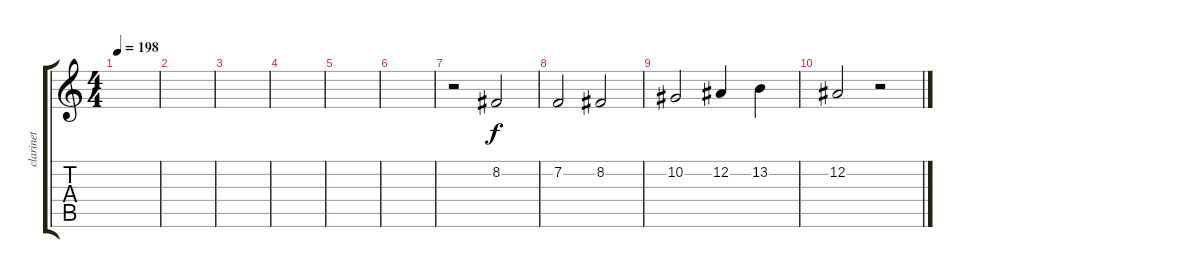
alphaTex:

\track ("clarinet" "clarinet") {instrument clarinet}
\staff {score tabs}
\tuning (Eb4 Bb3 Gb3 Db3 Ab2 Eb2) {hide}
\ts (4 4)
\tempo 198
\clef g2
\ks c
|
|
|
|
|
|
r.2 8.2.2 |
7.2.2 8.2.2 |
10.2.2 12.2.4 13.2.4 |
12.2.2 r.2
